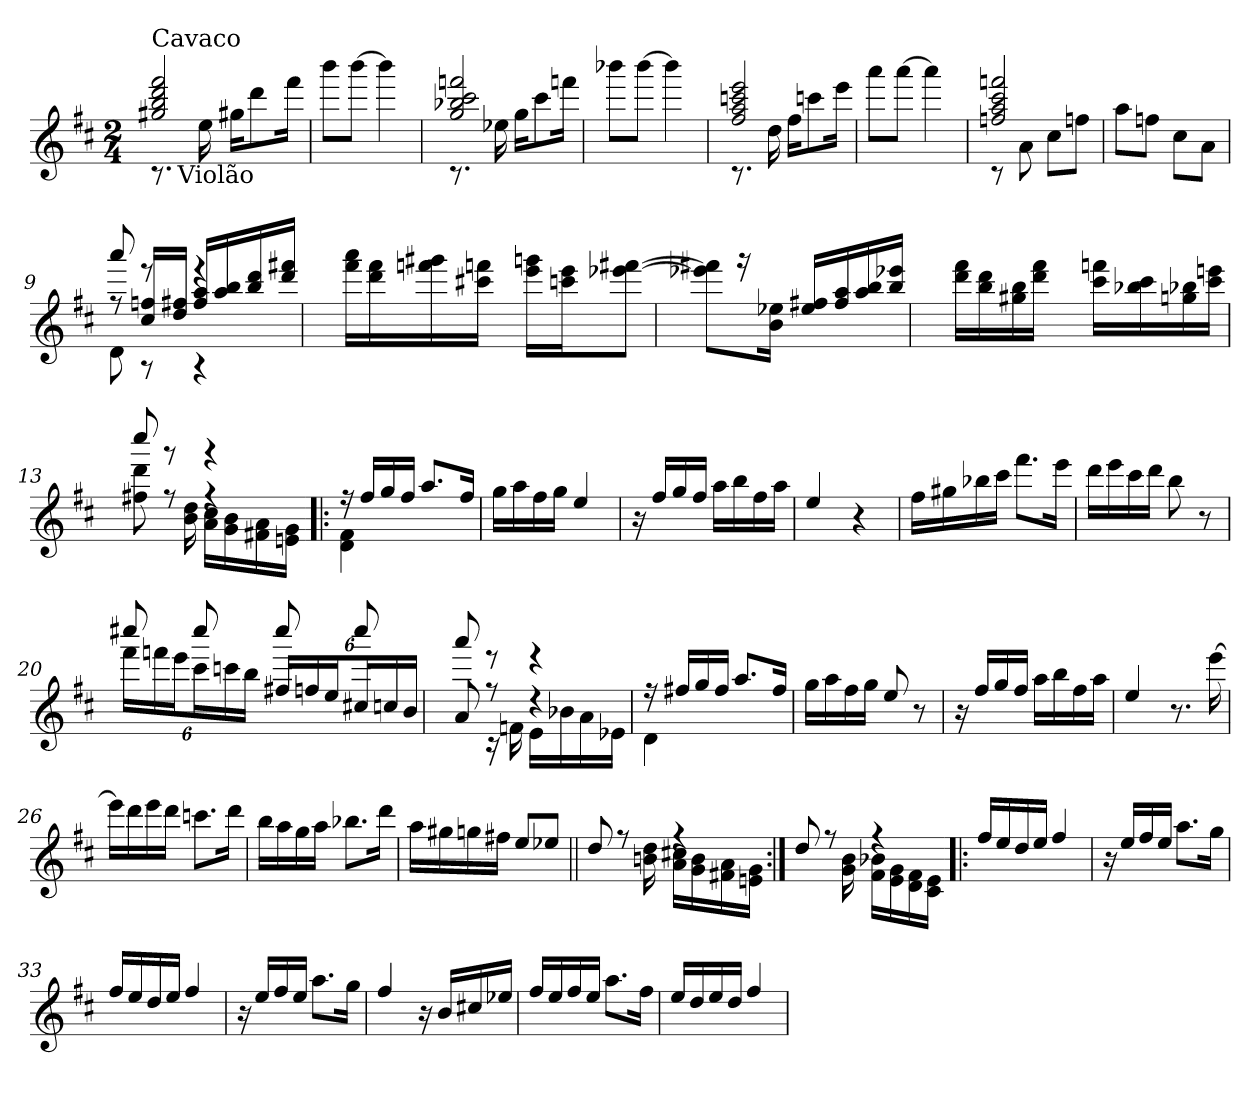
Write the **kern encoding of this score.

**kern
*part1
*staff1
*clefG2
*k[f#c#]
*D:
*M2/4
=1
*^
!LO:TX:a:t=Cavaco	!
*	*^
2gg#X/ 2bb/ 2ddd/ 2fff#/	8.rc	16..ryy
!	!	!LO:TX:b:t=Violão
.	.	4ryy
.	16ee\	.
.	16gg#X\KL	.
.	8ddd\	.
.	.	8ryy
.	16fff#\Jk	.
.	.	64ryy
*v	*v	*v
=2
8bbb\L
[8bbb\J
4bbb\]
=3
*^
2gg/ 2bb-X/ 2ccc#/ 2fffn/	8.rc
.	16ee-X\
.	16gg\KL
.	8ccc#\
.	16fffn\Jk
*v	*v
=4
8bbb-X\L
[8bbb-\J
4bbb-\]
=5
*^
2ff#/ 2aa/ 2cccn/ 2eee/	8.rc
.	16dd\
.	16ff#\KL
.	8cccn\
.	16eee\Jk
*v	*v
!!LO:LB:g=z
=6
8aaa\L
[8aaa\J
4aaa\]
=7
*^
2ffn/ 2aa/ 2ccc#/ 2fffn/	8rc
.	8a\
.	8cc#\L
.	8ffn\J
*v	*v
=8
8aa\L
8ffn\J
8cc#\L
8a\J
=9
*^
*	*^
8ree	8d\	8aaa!/
16cc#/ 16ffn/LL	8rG	8rddd
16dd/ 16ff#X/JJ	.	.
16ff#/ 16aa/LL	4rA	4rddd
16aa/ 16bb/	.	.
16bb/ 16ddd/	.	.
16ddd/ 16fff#X/JJ	.	.
*	*v	*v
!!LO:LB:g=z
=10	=10
16fff#\ 16aaa\LL	8een\yy 8ff#X\yy 8aa\yy 8cccn\yyL
16ddd\ 16fff#\	.
16fffn\ 16ggg#X\	8ee-X\yy 8ffn\yy 8gg#X\yy 8bb\yyJ
16ccc#\ 16fffn\JJ	.
16eee\ 16gggn\LL	8dd\yy 8een\yy 8ggn\yy 8bb-X\yyL
16cccn\ 16eee\J	.
[<8eee-X\ [<8fff#X\J	8cc#X\yy 8ee-X\yy 8ff#X\yy 8aa\yyJ
=11	=11
8eee-X\] 8fff#X\]L	2cc#X\yy 2ee-X\yy 2ff#\yy 2aa\yy
16r	.
16b\ 16ee-X\Jk	.
16ee-/ 16ff#X/LL	.
16ff#/ 16aa/	.
16aa/ 16bb/	.
16bb/ 16eee-X/JJ	.
=12	=12
16ddd\ 16fff#\LL	4bn\yy 4dd\yy 4ff#X\yy 4gg#X\yy
16bb\ 16ddd\	.
16gg#X\ 16bb\	.
16ddd\ 16fff#\JJ	.
16ccc#\ 16fffn\LL	4b-X\yy 4cc#\yy 4ffn\yy 4ggn\yy
16bb-X\ 16ccc#\	.
16ggn\ 16bb-X\	.
16ccc#\ 16eeen\JJ	.
!!LO:LB:g=z	!!
=13	=13
*	*^
8ff#X\ 8ddd\	8.a\yy 8.bn\yy 8.dd\yy 8.ff#\yy	8cccc#!/
8ree	.	8rfff
.	16b\ 16dd\	.
4ree	16a\ 16cc#\LL	4rfff
.	16g\ 16b\	.
.	16f#X\ 16a\	.
.	16en\ 16g\JJ	.
*	*v	*v
=14!|:	=14!|:
16ree	4d\ 4f#\
16ff#/LL	.
16gg/	.
16ff#/JJ	.
8.aa/L	4ryy
16ff#/Jk	.
*v	*v
=15
16gg\LL
16aa\
16ff#\
16gg\JJ
4ee/
=16
16r
16ff#/LL
16gg/
16ff#/JJ
16aa\LL
16bb\
16ff#\
16aa\JJ
!!LO:LB:g=z
=17
4ee/
4r
=18
16ff#\LL
16gg#X\
16bb-X\
16ccc#\JJ
8.fff#\L
16eee\Jk
=19
16ddd\LL
16eee\
16ccc#\
16ddd\JJ
8bb\
8r
=20
*^
24fff#\LL	8cccc#X!/
24fffn\	.
24eee\J	.
24ccc#\L	8cccc#!/
24cccn\	.
24bb\JJ	.
24ff#X/LL	8cccc#!/
24ffn/	.
24ee/J	.
24cc#X/L	8cccc#!/
24ccn/	.
24b/JJ	.
!!LO:LB:g=z	!!
=21	=21
*	*^
8a/	8a\yy 8cc#X\yy 8ee\yy 8ggn\yy	8aaa!/
8ree	16rc	8rddd
.	16fn\	.
4rdd	16e\LL	4rddd
.	16b-X\	.
.	16a\	.
.	16e-X\JJ	.
*	*v	*v
=22	=22
16ree	4d\
16ff#X/LL	.
16gg/	.
16ff#/JJ	.
8.aa/L	4ryy
16ff#/Jk	.
*v	*v
=23
16gg\LL
16aa\
16ff#\
16gg\JJ
8ee/
8r
=24
16r
16ff#/LL
16gg/
16ff#/JJ
16aa\LL
16bb\
16ff#\
16aa\JJ
!!LO:LB:g=z
=25
4ee/
8.r
[16eee\
=26
16eee\LL]
16ddd\
16eee\
16ddd\JJ
8.cccn\L
16ddd\Jk
=27
16bb\LL
16aa\
16gg\
16aa\JJ
8.bb-X\L
16ddd\Jk
=28
16aa\LL
16gg#X\
16ggn\
16ff#X\JJ
8ee/L
8ee-X/J
!!LO:LB:g=z
=29||
*^
8dd/	8.ryy
8ree	.
.	16bn\ 16dd\
4ree	16a\ 16cc#X\LL
.	16g\ 16b\
.	16f#X\ 16a\
.	16en\ 16g\JJ
=30:|!	=30:|!
8dd/	8.ryy
8ree	.
.	16g\ 16b\
4ree	16f#\ 16b-X\LL
.	16e\ 16g\
.	16d\ 16f#\
.	16c#\ 16e\JJ
*v	*v
=31!|:
16ff#/LL
16ee/
16dd/
16ee/JJ
4ff#/
=32
16r
16ee/LL
16ff#/
16ee/JJ
8.aa\L
16gg\Jk
!!LO:LB:g=z
=33
16ff#/LL
16ee/
16dd/
16ee/JJ
4ff#/
=34
16r
16ee/LL
16ff#/
16ee/JJ
8.aa\L
16gg\Jk
=35
4ff#/
16r
16b/LL
16cc#X/
16ee-X/JJ
=36
16ff#/LL
16ee/
16ff#/
16ee/JJ
8.aa\L
16ff#\Jk
=37
16ee/LL
16dd/
16ee/
16dd/JJ
4ff#/
=
*-
